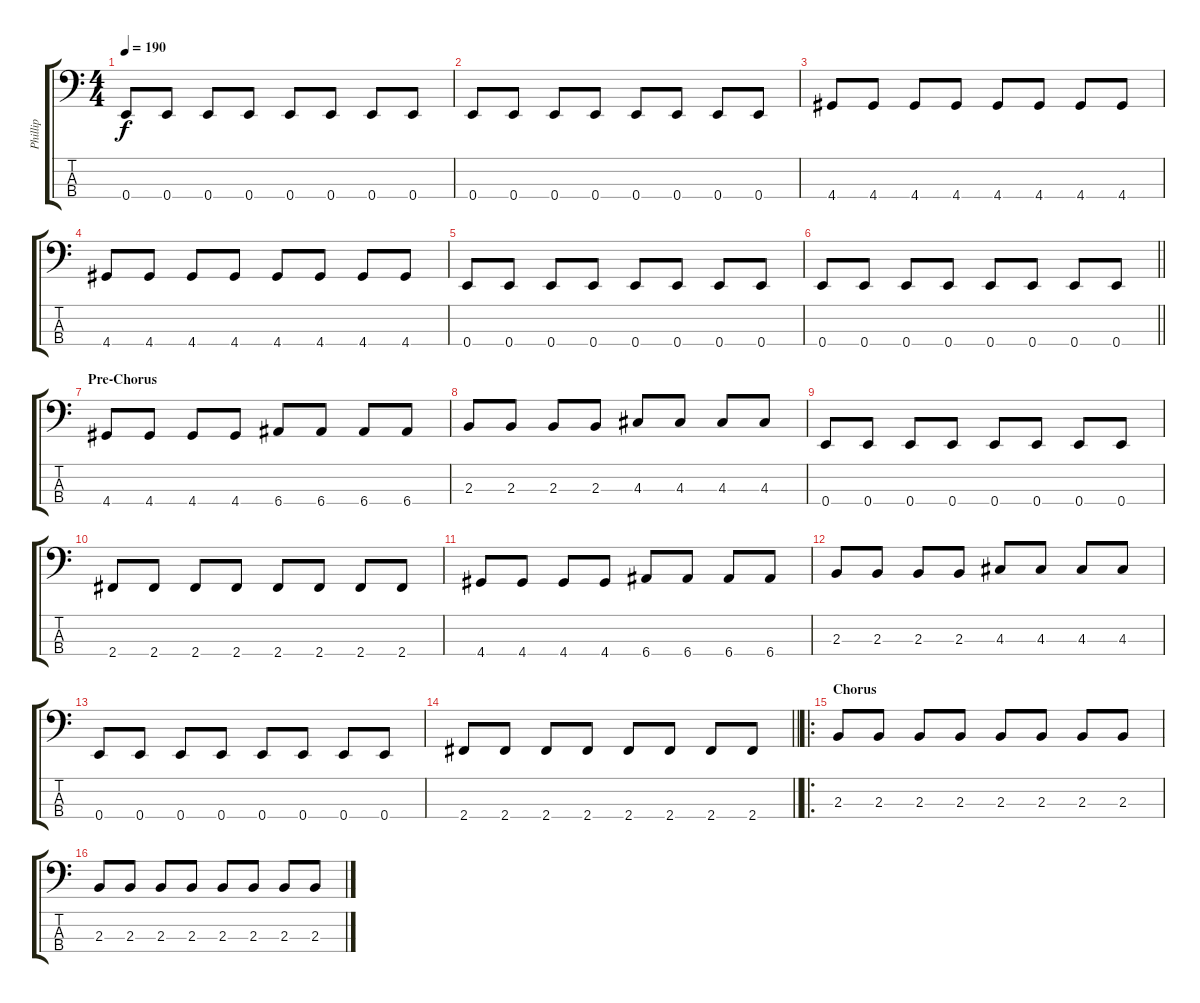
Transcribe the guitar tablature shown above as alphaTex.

\track ("Phillip" "Phillip") {instrument electricbasspick}
\staff {score tabs}
\tuning (G2 D2 A1 E1) {hide}
\ts (4 4)
\tempo 190
\clef f4
\ks c
0.4.8{dy f} 0.4.8 0.4.8 0.4.8 0.4.8 0.4.8 0.4.8 0.4.8 |
0.4.8 0.4.8 0.4.8 0.4.8 0.4.8 0.4.8 0.4.8 0.4.8 |
4.4.8 4.4.8 4.4.8 4.4.8 4.4.8 4.4.8 4.4.8 4.4.8 |
4.4.8 4.4.8 4.4.8 4.4.8 4.4.8 4.4.8 4.4.8 4.4.8 |
0.4.8 0.4.8 0.4.8 0.4.8 0.4.8 0.4.8 0.4.8 0.4.8 |
\barLineRight lightlight
0.4.8 0.4.8 0.4.8 0.4.8 0.4.8 0.4.8 0.4.8 0.4.8 |
\section ("" "Pre-Chorus")
4.4.8 4.4.8 4.4.8 4.4.8 6.4.8 6.4.8 6.4.8 6.4.8 |
2.3.8 2.3.8 2.3.8 2.3.8 4.3.8 4.3.8 4.3.8 4.3.8 |
0.4.8 0.4.8 0.4.8 0.4.8 0.4.8 0.4.8 0.4.8 0.4.8 |
2.4.8 2.4.8 2.4.8 2.4.8 2.4.8 2.4.8 2.4.8 2.4.8 |
4.4.8 4.4.8 4.4.8 4.4.8 6.4.8 6.4.8 6.4.8 6.4.8 |
2.3.8 2.3.8 2.3.8 2.3.8 4.3.8 4.3.8 4.3.8 4.3.8 |
0.4.8 0.4.8 0.4.8 0.4.8 0.4.8 0.4.8 0.4.8 0.4.8 |
\barLineRight lightlight
2.4.8 2.4.8 2.4.8 2.4.8 2.4.8 2.4.8 2.4.8 2.4.8 |
\ro
\section ("" "Chorus")
2.3.8 2.3.8 2.3.8 2.3.8 2.3.8 2.3.8 2.3.8 2.3.8 |
2.3.8 2.3.8 2.3.8 2.3.8 2.3.8 2.3.8 2.3.8 2.3.8
